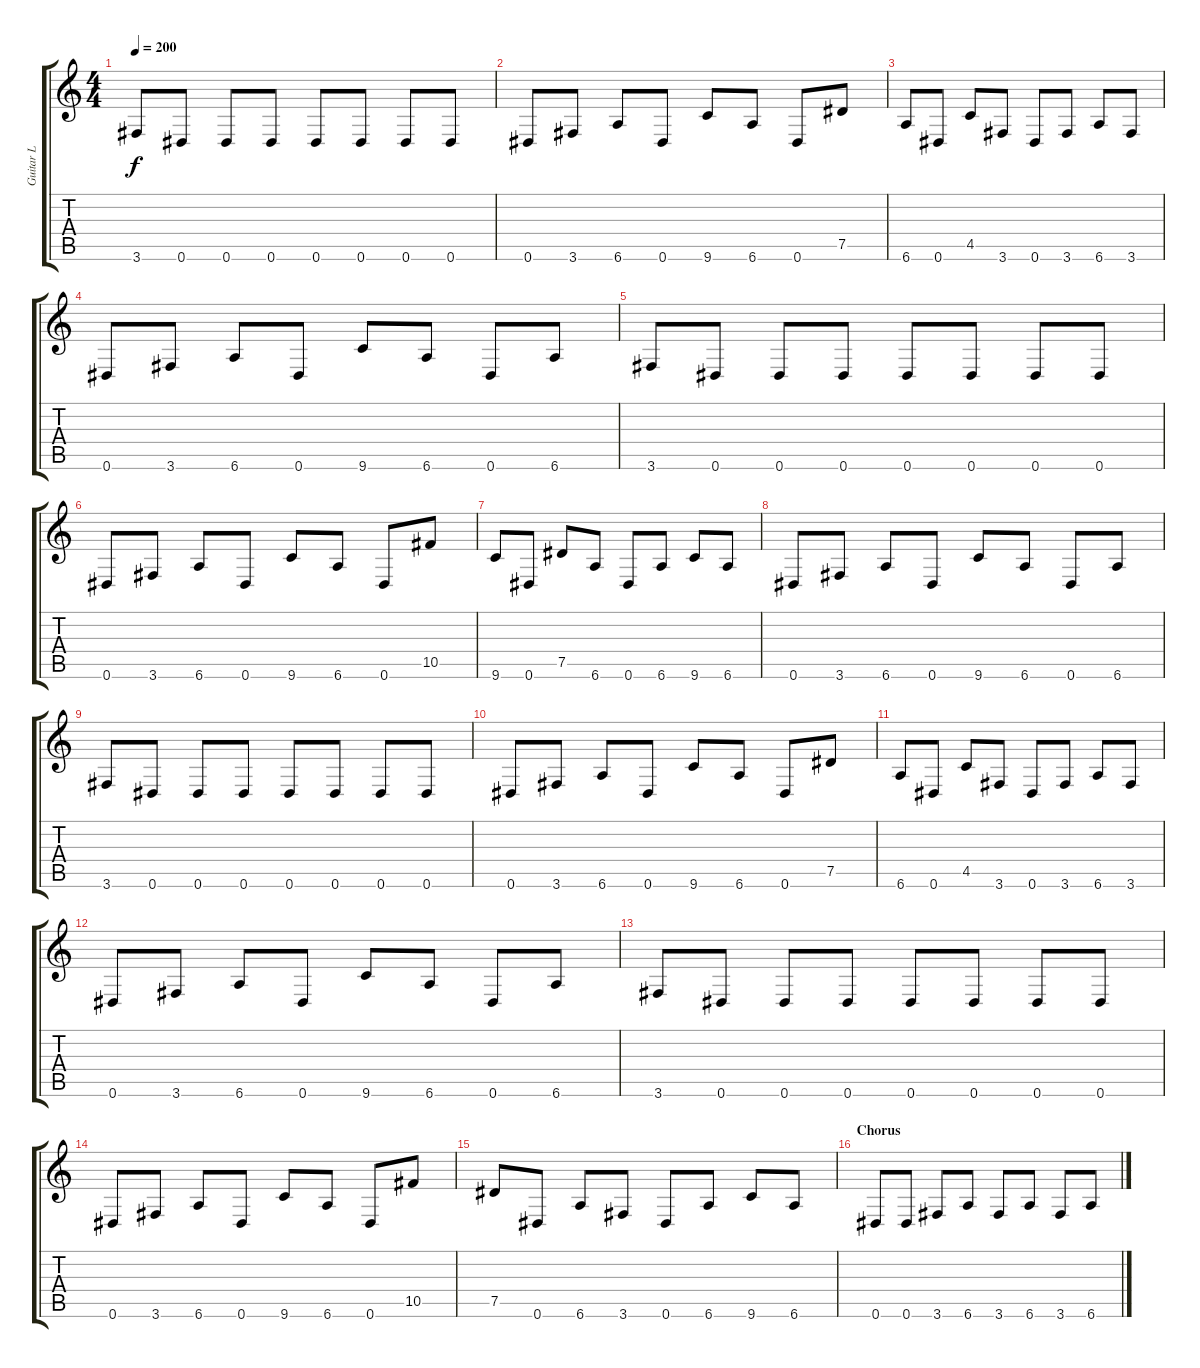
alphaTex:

\track ("Guitar L" "Guitar L") {instrument distortionguitar}
\staff {score tabs}
\tuning (Eb4 Bb3 Gb3 Db3 Ab2 Eb2) {hide}
\ts (4 4)
\tempo 200
\clef g2
\ks c
3.6.8{dy f} 0.6.8 0.6.8 0.6.8 0.6.8 0.6.8 0.6.8 0.6.8 |
0.6.8 3.6.8 6.6.8 0.6.8 9.6.8 6.6.8 0.6.8 7.5.8 |
6.6.8 0.6.8 4.5.8 3.6.8 0.6.8 3.6.8 6.6.8 3.6.8 |
0.6.8 3.6.8 6.6.8 0.6.8 9.6.8 6.6.8 0.6.8 6.6.8 |
3.6.8 0.6.8 0.6.8 0.6.8 0.6.8 0.6.8 0.6.8 0.6.8 |
0.6.8 3.6.8 6.6.8 0.6.8 9.6.8 6.6.8 0.6.8 10.5.8 |
9.6.8 0.6.8 7.5.8 6.6.8 0.6.8 6.6.8 9.6.8 6.6.8 |
0.6.8 3.6.8 6.6.8 0.6.8 9.6.8 6.6.8 0.6.8 6.6.8 |
3.6.8 0.6.8 0.6.8 0.6.8 0.6.8 0.6.8 0.6.8 0.6.8 |
0.6.8 3.6.8 6.6.8 0.6.8 9.6.8 6.6.8 0.6.8 7.5.8 |
6.6.8 0.6.8 4.5.8 3.6.8 0.6.8 3.6.8 6.6.8 3.6.8 |
0.6.8 3.6.8 6.6.8 0.6.8 9.6.8 6.6.8 0.6.8 6.6.8 |
3.6.8 0.6.8 0.6.8 0.6.8 0.6.8 0.6.8 0.6.8 0.6.8 |
0.6.8 3.6.8 6.6.8 0.6.8 9.6.8 6.6.8 0.6.8 10.5.8 |
7.5.8 0.6.8 6.6.8 3.6.8 0.6.8 6.6.8 9.6.8 6.6.8 |
\section ("" "Chorus")
0.6.8 0.6.8 3.6.8 6.6.8 3.6.8 6.6.8 3.6.8 6.6.8
